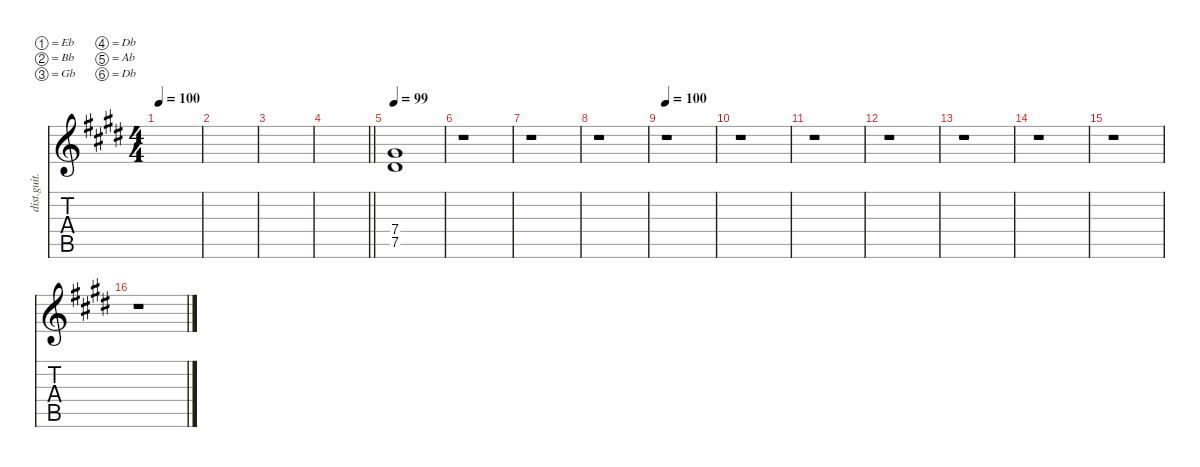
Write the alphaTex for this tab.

\defaultSystemsLayout 4
\hideDynamics
\bracketExtendMode nobrackets
\otherSystemsTrackNameOrientation horizontal
\track ("Guitar-extra" "dist.guit.") {instrument distortionguitar}
\staff {score tabs}
\tuning (Eb4 Bb3 Gb3 Db3 Ab2 Db2)
\ts (4 4)
\tempo 100
\clef g2
\ks c#minor
|
|
|
\barLineRight lightlight
|
\tempo 99
(7.4{acc #} 7.5{acc #}).1 |
r.1 |
r.1 |
r.1 |
\tempo 100
r.1 |
r.1 |
r.1 |
r.1 |
r.1 |
r.1 |
r.1 |
r.1
